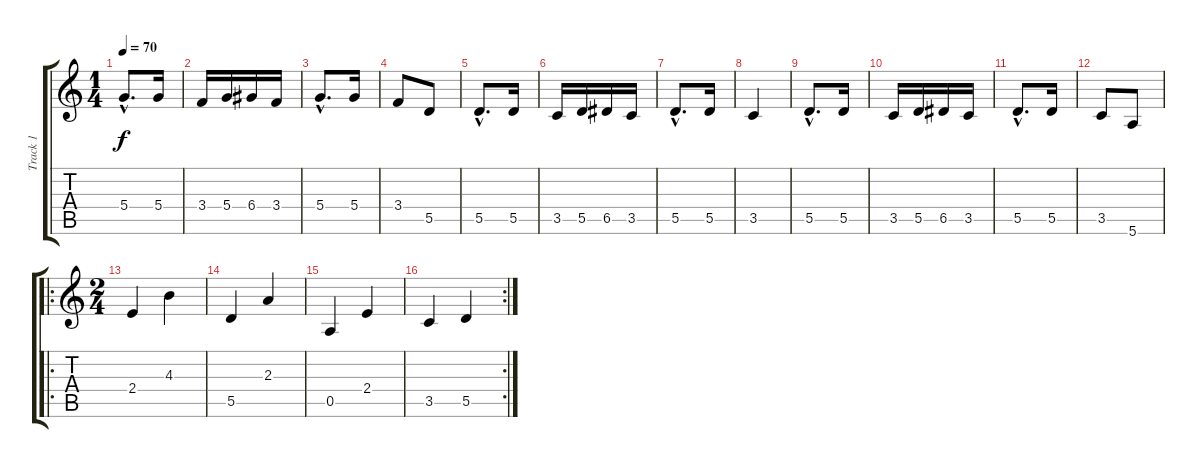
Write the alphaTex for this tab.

\track ("Track 1" "Track 1") {instrument distortionguitar}
\staff {score tabs}
\tuning (E4 B3 G3 D3 A2 E2) {hide}
\ts (1 4)
\tempo 70
\clef g2
\ks c
5.4{hac}.8{d dy f} 5.4.16 |
3.4.16 5.4.16 6.4.16 3.4.16 |
5.4{hac}.8{d} 5.4.16 |
3.4.8 5.5.8 |
5.5{hac}.8{d} 5.5.16 |
3.5.16 5.5.16 6.5.16 3.5.16 |
5.5{hac}.8{d} 5.5.16 |
3.5.4 |
5.5{hac}.8{d} 5.5.16 |
3.5.16 5.5.16 6.5.16 3.5.16 |
5.5{hac}.8{d} 5.5.16 |
3.5.8 5.6.8 |
\ro
\ts (2 4)
2.4.4 4.3.4 |
5.5.4 2.3.4 |
0.5.4 2.4.4 |
\rc 2
3.5.4 5.5.4
